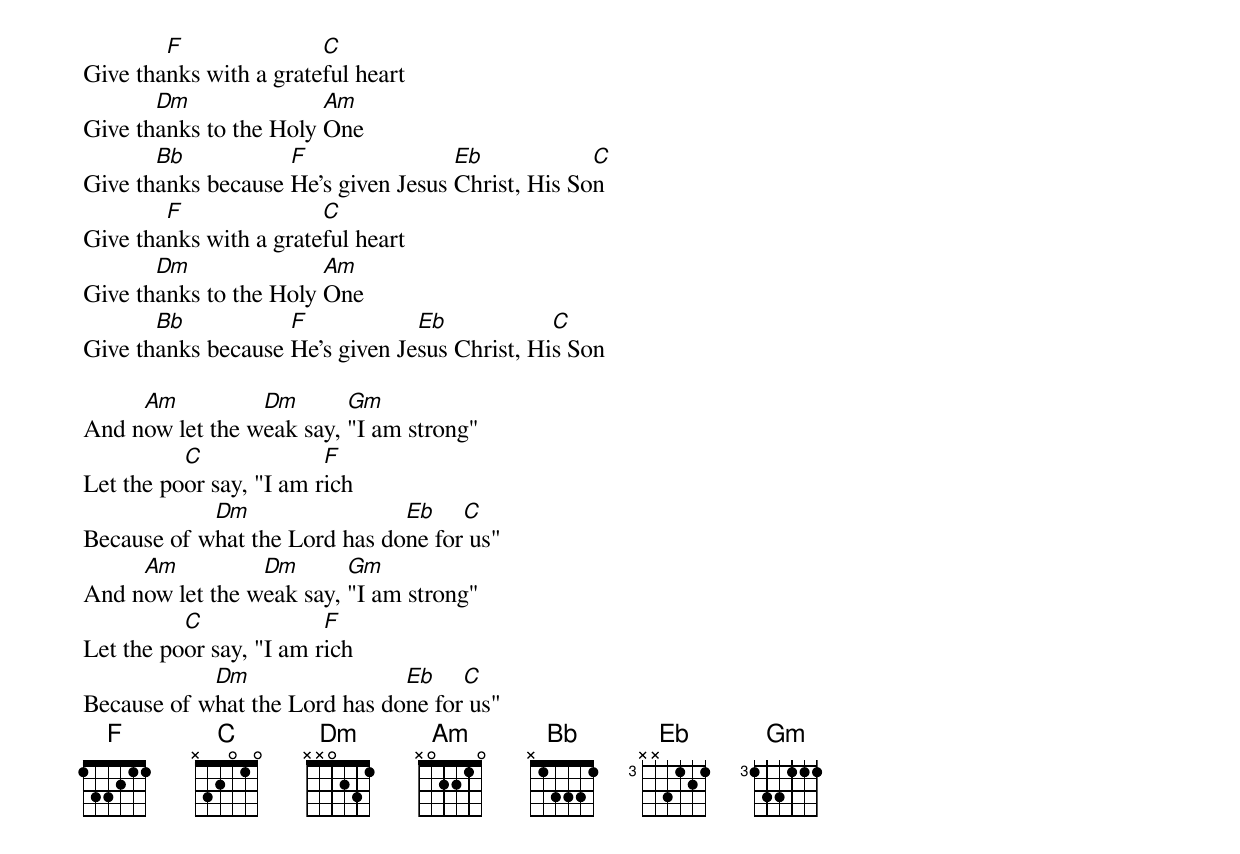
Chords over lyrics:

        F               C
Give thanks with a grateful heart
       Dm               Am
Give thanks to the Holy One
       Bb           F                Eb            C
Give thanks because He's given Jesus Christ, His Son
        F               C
Give thanks with a grateful heart
       Dm               Am
Give thanks to the Holy One
       Bb           F            Eb            C
Give thanks because He's given Jesus Christ, His Son

     Am          Dm       Gm
And now let the weak say, "I am strong"
          C              F
Let the poor say, "I am rich
            Dm                 Eb    C
Because of what the Lord has done for us"
     Am          Dm       Gm
And now let the weak say, "I am strong"
          C              F
Let the poor say, "I am rich
            Dm                 Eb    C
Because of what the Lord has done for us"
